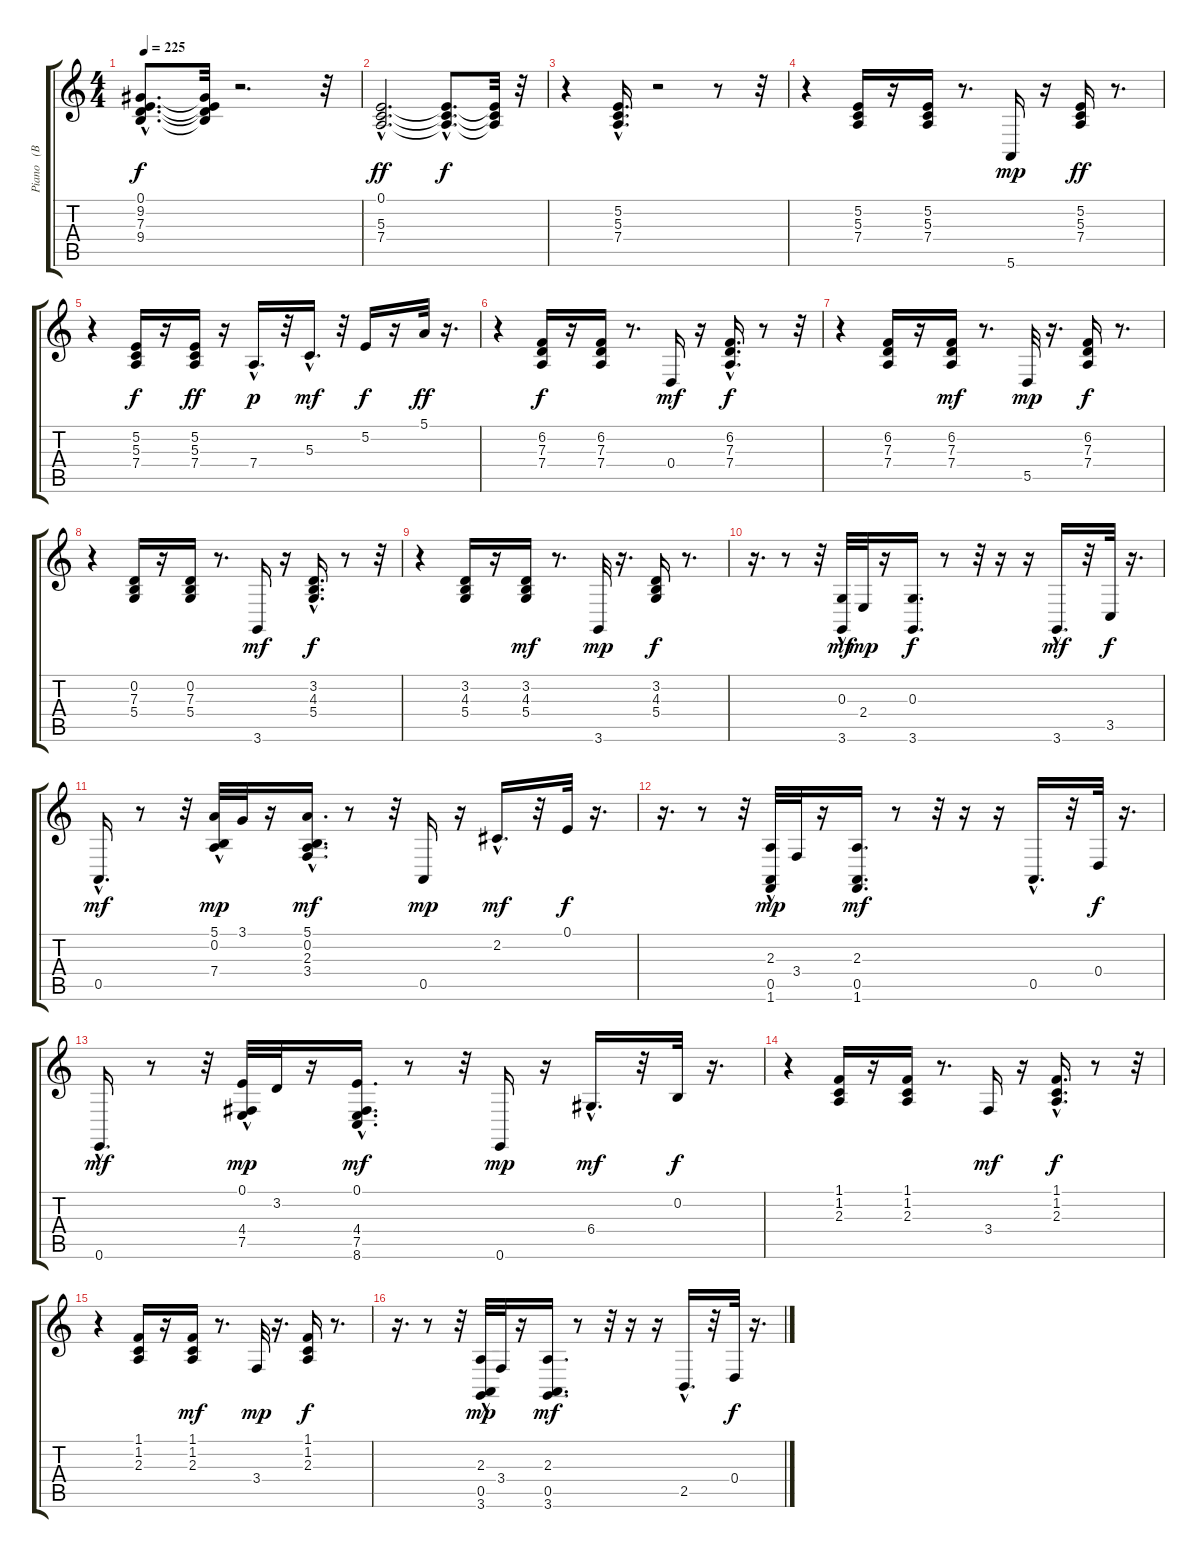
\track ("Piano   (BB)" "Piano   (B") {instrument acousticgrandpiano}
\staff {score tabs}
\tuning (E4 B3 G3 D3 A2 E2) {hide}
\ts (4 4)
\tempo 225
\clef g2
\ks c
(0.1{hac} 9.2{hac} 7.3{hac} 9.4{hac}).8{d dy f} (0.1{t} 9.2{t} 7.3{t} 9.4{t}).32 r.2{d} r.32 |
(0.1{hac} 5.3{hac} 7.4{hac}).2{d dy ff} (0.1{hac t} 5.3{hac t} 7.4{hac t}).8{d dy f} (0.1{t} 5.3{t} 7.4{t}).32 r.32 |
r.4 (5.2{hac} 5.3{hac} 7.4{hac}).16{d} r.2 r.8 r.32 |
r.4 (5.2 5.3 7.4).16 r.16 (5.2 5.3 7.4).16 r.8{d} 5.6.16{dy mp} r.16 (5.2 5.3 7.4).16{dy ff} r.8{d} |
r.4 (5.2 5.3 7.4).16{dy f} r.16 (5.2 5.3 7.4).16{dy ff} r.16 7.4{hac}.16{d dy p} r.32 5.3{hac}.16{d dy mf} r.32 5.2.16{dy f} r.16 5.1.32{dy ff} r.16{d} |
r.4 (6.2 7.3 7.4).16{dy f} r.16 (6.2 7.3 7.4).16 r.8{d} 0.4.16{dy mf} r.16 (6.2{hac} 7.3{hac} 7.4{hac}).16{d dy f} r.8 r.32 |
r.4 (6.2 7.3 7.4).16 r.16 (6.2 7.3 7.4).16{dy mf} r.8{d} 5.5.32{dy mp} r.16{d} (6.2 7.3 7.4).16{dy f} r.8{d} |
r.4 (0.2 7.3 5.4).16 r.16 (0.2 7.3 5.4).16 r.8{d} 3.6.16{dy mf} r.16 (3.2{hac} 4.3{hac} 5.4{hac}).16{d dy f} r.8 r.32 |
r.4 (3.2 4.3 5.4).16 r.16 (3.2 4.3 5.4).16{dy mf} r.8{d} 3.6.32{dy mp} r.16{d} (3.2 4.3 5.4).16{dy f} r.8{d} |
r.16{d} r.8 r.32 (0.3{hac} 3.6{hac}).32{dy mf} 2.4.32{dy mp} r.16 (0.3 3.6).16{d dy f} r.8 r.32 r.16 r.16 3.6{hac}.16{d dy mf} r.32 3.5.32{dy f} r.16{d} |
0.5{hac}.16{d dy mf} r.8 r.32 (5.1{hac} 0.2{hac} 7.4{hac}).32{dy mp} 3.1.32 r.16 (5.1 0.2 2.3 3.4{hac}).16{d dy mf} r.8 r.32 0.5.16{dy mp} r.16 2.2{hac}.16{d dy mf} r.32 0.1.32{dy f} r.16{d} |
r.16{d} r.8 r.32 (2.3{hac} 0.5{hac} 1.6{hac}).32{dy mp} 3.4.32 r.16 (2.3 0.5 1.6).16{d dy mf} r.8 r.32 r.16 r.16 0.5{hac}.16{d} r.32 0.4.32{dy f} r.16{d} |
0.6{hac}.16{d dy mf} r.8 r.32 (0.1{hac} 4.4{hac} 7.5{hac}).32{dy mp} 3.2.32 r.16 (0.1 4.4 7.5 8.6{hac}).16{d dy mf} r.8 r.32 0.6.16{dy mp} r.16 6.4{hac}.16{d dy mf} r.32 0.2.32{dy f} r.16{d} |
r.4 (1.1 1.2 2.3).16 r.16 (1.1 1.2 2.3).16 r.8{d} 3.4.16{dy mf} r.16 (1.1{hac} 1.2{hac} 2.3{hac}).16{d dy f} r.8 r.32 |
r.4 (1.1 1.2 2.3).16 r.16 (1.1 1.2 2.3).16{dy mf} r.8{d} 3.4.32{dy mp} r.16{d} (1.1 1.2 2.3).16{dy f} r.8{d} |
r.16{d} r.8 r.32 (2.3{hac} 0.5{hac} 3.6{hac}).32{dy mp} 3.4.32 r.16 (2.3 0.5 3.6).16{d dy mf} r.8 r.32 r.16 r.16 2.5{hac}.16{d} r.32 0.4.32{dy f} r.16{d}
